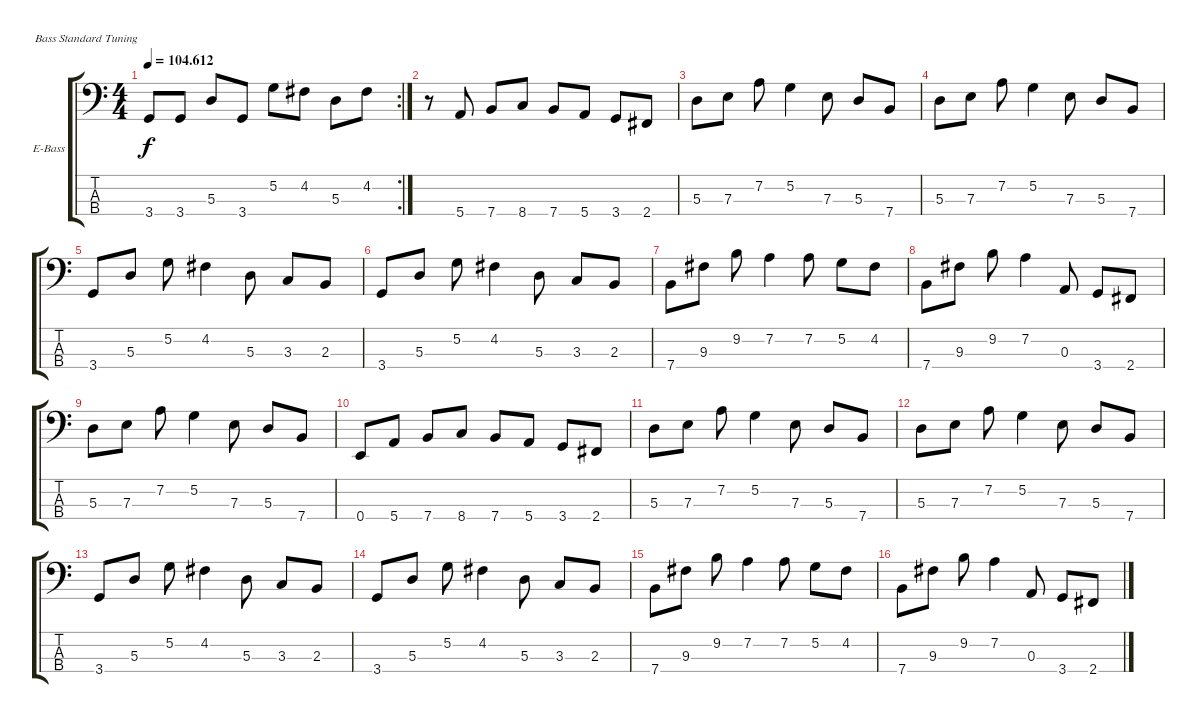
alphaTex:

\defaultSystemsLayout 4
\bracketExtendMode groupsimilarinstruments
\firstSystemTrackNameOrientation horizontal
\otherSystemsTrackNameOrientation horizontal
\track ("Electric Bass" "E-Bass") {instrument electricbassfinger}
\staff {score tabs}
\tuning (G2 D2 A1 E1)
\rc 2
\ts (4 4)
\tempo
104.612
\accidentals auto
\clef f4
\ottava regular
\simile none
\ks c
3.4.8{dy f} 3.4.8 5.3.8 3.4.8 5.2.8 4.2.8 5.3.8 4.2.8 |
r.8 5.4.8 7.4.8 8.4.8 7.4.8 5.4.8 3.4.8 2.4.8 |
5.3.8 7.3.8 7.2.8 5.2.4 7.3.8 5.3.8 7.4.8 |
5.3.8 7.3.8 7.2.8 5.2.4 7.3.8 5.3.8 7.4.8 |
3.4.8 5.3.8 5.2.8 4.2.4 5.3.8 3.3.8 2.3.8 |
3.4.8 5.3.8 5.2.8 4.2.4 5.3.8 3.3.8 2.3.8 |
7.4.8 9.3.8 9.2.8 7.2.4 7.2.8 5.2.8 4.2.8 |
7.4.8 9.3.8 9.2.8 7.2.4 0.3.8 3.4.8 2.4.8 |
5.3.8 7.3.8 7.2.8 5.2.4 7.3.8 5.3.8 7.4.8 |
0.4.8 5.4.8 7.4.8 8.4.8 7.4.8 5.4.8 3.4.8 2.4.8 |
5.3.8 7.3.8 7.2.8 5.2.4 7.3.8 5.3.8 7.4.8 |
5.3.8 7.3.8 7.2.8 5.2.4 7.3.8 5.3.8 7.4.8 |
3.4.8 5.3.8 5.2.8 4.2.4 5.3.8 3.3.8 2.3.8 |
3.4.8 5.3.8 5.2.8 4.2.4 5.3.8 3.3.8 2.3.8 |
7.4.8 9.3.8 9.2.8 7.2.4 7.2.8 5.2.8 4.2.8 |
7.4.8 9.3.8 9.2.8 7.2.4 0.3.8 3.4.8 2.4.8
